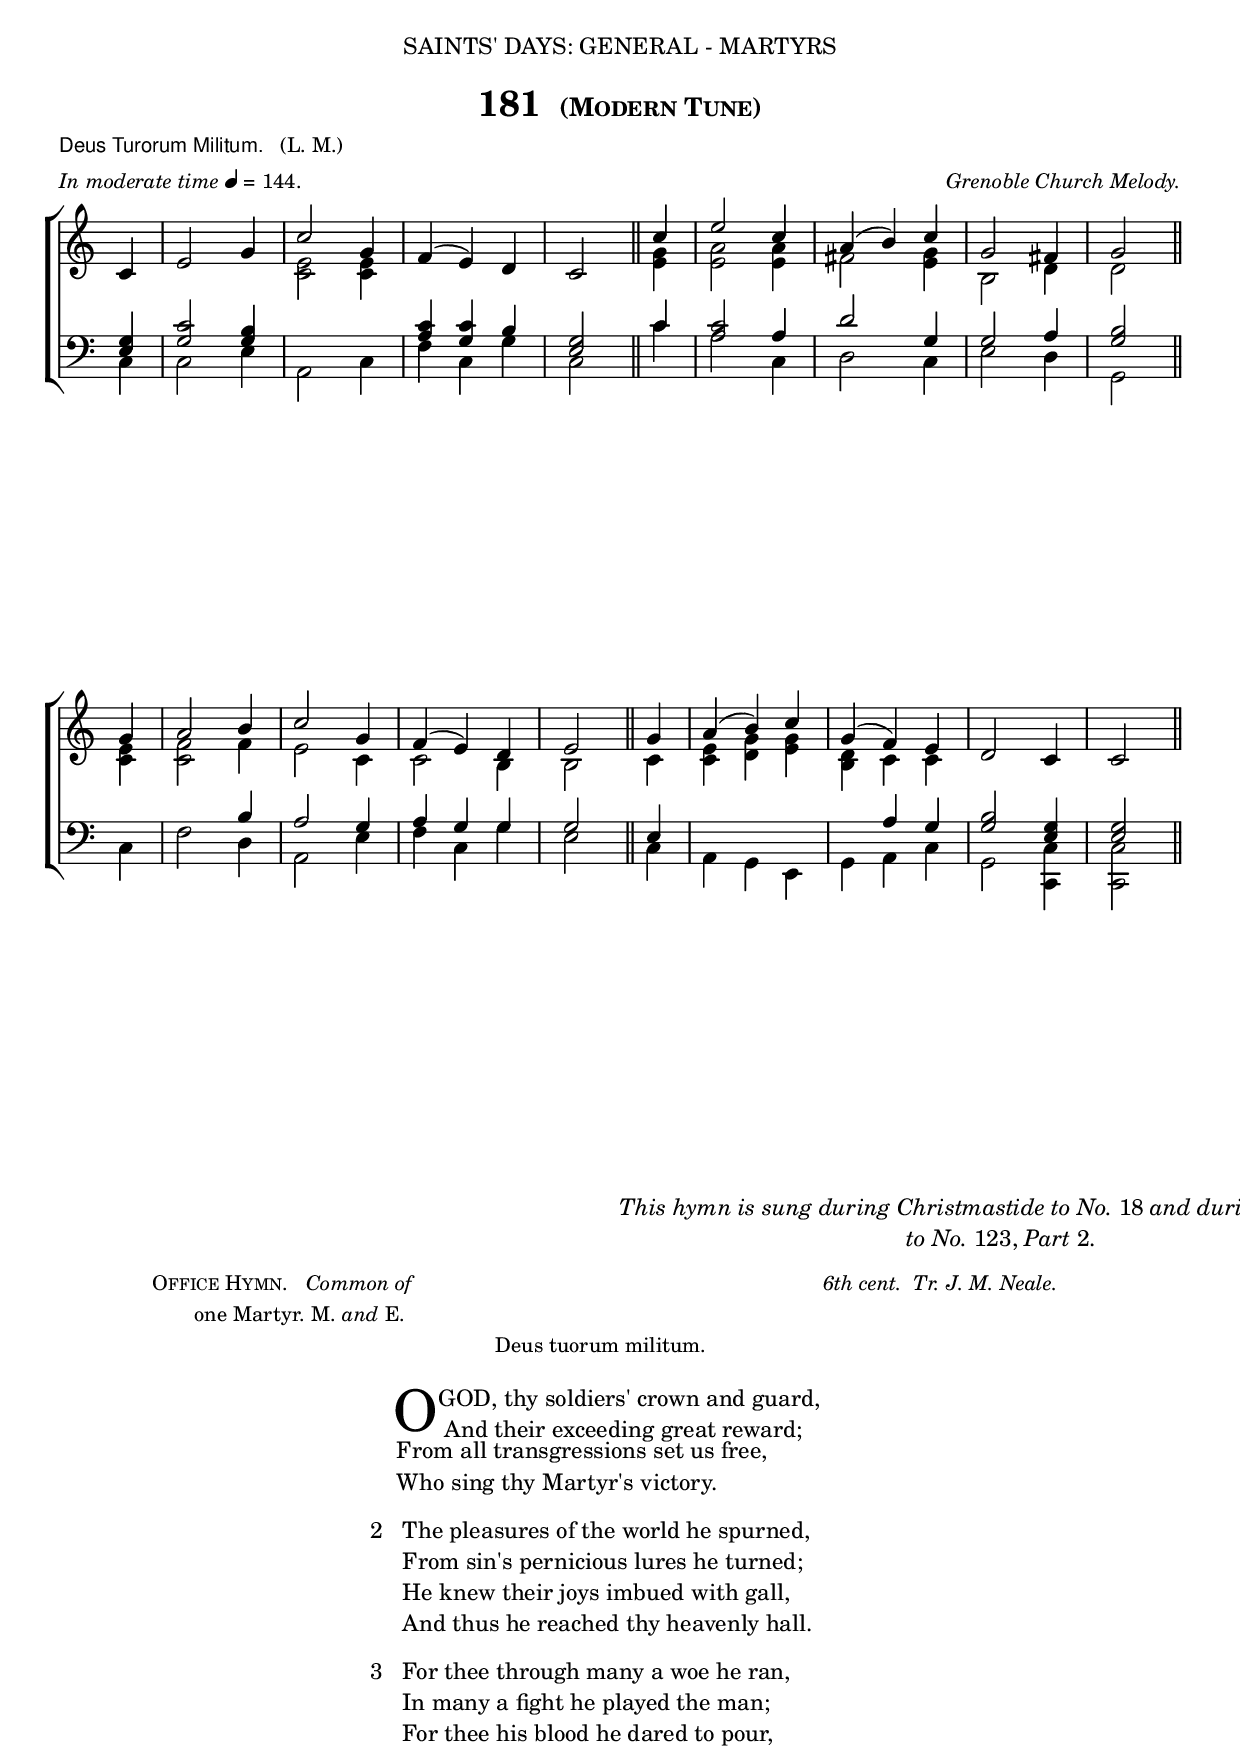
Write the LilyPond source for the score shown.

%%%% 293.png
%%%% Hymn 181 Modern tune. Deus Tuorum Militum.  O God, thy soldiers' crown and guard 
%%%% Rev 1.

\version "2.10"

\header {
	
  dedication = \markup { \center-align {  "SAINTS' DAYS: GENERAL - MARTYRS"
		\hspace #0.1 }}	

	title = \markup { "181 " \large \smallCaps "(Modern Tune)"}   
  
  poet = \markup { \small {  \line { \sans { "Deus Turorum Militum."} \hspace #1 \roman {"(L. M.)"}} }}
  
  meter = \markup { \small { \italic {In moderate time} \general-align #Y #DOWN \note #"4" #0.5 = 144.} }
  
  arranger = \markup { \small { \italic "Grenoble Church Melody." }}
  
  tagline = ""
}


%%% SATB voices

global = {
  \time 3/4
  \key c \major
  \set Staff.midiInstrument = "church organ"
}

soprano = \relative c' { 
\partial 4 c4 | e2 g4 | c2 g4 | f( e) d | c2 \bar "||" c'4 | e2 c4 | a( b) c | g2 fis4 | g2 \bar "||" \break

g4 | a2 b4 | c2 g4 | f( e) d | e2 \bar "||" g4 | a( b) c | g( f) e | d2 c4 | c2 \bar "||"
} 
   
alto = \relative c' {  
s4 | s2. | <c e>2 <c e>4 | s2. | s2 \bar "||" <e g>4 | <e a>2 <e a>4 | fis2 <e g>4 | b2 d4 | d2 \bar "||"

<c e>4 <c f>2 f4 | e2 c4 | c2 b4 | b2 \bar "||" c4 | <c e> <d g> <e g> | <b d> c c | s2. | s2 \bar "||"
}

tenor = \relative cis {\clef bass 
<e g>4 | <g c>2 <g b>4 | s2. | <a c>4 <g c> b | <e, g>2 \bar "||" c'4 | <a c>2 a4 | d2 g,4 | g2 a4 | <g b>2 \bar "||"

s4 | s2 b4 | a2 g4 | a g g | g2 \bar "||" e4 | s2. | s4 a4 g4 | <g b>2 <e g>4 | <e g>2 \bar "||"
}

bass = \relative cis {\clef bass 
c4 | c2 e4 | a,2 c4 | f c g' | c,2 \bar "||" c'4 | a2 c,4 | d2 c4 | e2 d4 | g,2 \bar "||"

c4 | f2 d4 | a2 e'4 | f c g' | e2 \bar "||" c4 | a g e | g a c | g2 <c, c'>4 | <c c'>2 \bar "||"
}

#(ly:set-option 'point-and-click #f)

\paper {
  #(set-paper-size "a4")
%  annotate-spacing = ##t
  print-page-number = ##f
  ragged-last-bottom = ##t
  ragged-bottom = ##f
}

\book{

%%% Score block	

\score{
\new ChoirStaff	
<<
	\context Staff = upper << 
	\context Voice = sopranos { \voiceOne \global \soprano }
	\context Voice = altos    { \voiceTwo \global \alto }
	                      >>
	\context Staff = lower <<
	\context Voice = tenors { \voiceOne \global \tenor }
	\context Voice = basses { \voiceTwo \global \bass }
			        >>
>>
\layout {
		indent=0
		\context { \Score \remove "Bar_number_engraver" }
		\context { \Staff \remove "Time_signature_engraver" }
		\context { \Score \remove "Mark_engraver"  }
                \context { \Staff \consists "Mark_engraver"  }
	} %% close layout

%%% Hymn Midi	

\midi { \context { \Score tempoWholesPerMinute = #(ly:make-moment 144 4)}} 
		
} %%% Score bracket


%%% Hymn note markup

\markup { \hspace #54 \center-align {
	\line { \italic "This hymn is sung during Christmastide to No." "18" \italic "and during Eastertide" }
	\line { \italic "to No." "123," \italic "Part" "2." }
}}	

\markup { "              " } %%% force blank space before start of lyrics

\markup { "              " } %%% force blank space before start of lyrics


%%% Lyric titles and attributions

\markup { \hspace #9 \small {  \column { \line {\smallCaps  "Office Hymn."  \italic "  Common of" \hspace #39 \italic "6th cent.  Tr. J. M. Neale." }    
	\line { \hspace #4  "one Martyr." "M." \italic "and" "E." } 
	\line { \hspace #33 "Deus tuorum militum." }
	\line { "          " }  %%% force blank space before lyric text
}}}



%%% Lyrics

\markup { \hspace #30 %%add space as necc. to center the column
          \column { %% super column of everything
	              \column { %%verse 1 is a column of 2 lines  
	                  \line { \hspace #2.2 \column { \lower #2.4 \fontsize #8 "O" }   %%Drop Cap goes here
				  \hspace #-1.2    %% adjust this if other letters are too far from Drop Cap
				  \column  { \raise #0.0 " GOD, thy soldiers' crown and guard,"
			                                 "  And their exceeding great reward;" } }          
	                  \line {  \hspace #2.5  %%adjust hspace until this line left edge is flush with Drop Cap
				   \lower  #1.56  %%adjust this until the line spacing looks right
				   \column {   
					   "From all transgressions set us free,"
					   "Who sing thy Martyr's victory."
					    "           " %%% adds vertical spacing between verses
			  		}}
		      } %%end verse 1
		           \line { "2  "
			   \column {	     
				  "The pleasures of the world he spurned,"
				  "From sin's pernicious lures he turned;"
				  "He knew their joys imbued with gall,"
				  "And thus he reached thy heavenly hall."

				  "           " %%% adds vertical spacing between verses
			}}
			   \line { "3  "
			   \column {	     
				  "For thee through many a woe he ran,"
				  "In many a fight he played the man;"
				  "For thee his blood he dared to pour,"
				  "And thence hath joy for evermore."

				  "           " %%% adds vertical spacing between verses
			}}
	  } %%% end super column
}



%%fake score block to occupy space and force a pagebreak.  Can't think of a better way of doing this.
\score{
	{s4 }
\header { breakbefore = ##f piece = ##f opus = ##f tagline = ##f }
\layout{	
	\context { \Staff
		\remove Time_signature_engraver
		\remove Key_engraver
		\remove Clef_engraver
		\remove Staff_symbol_engraver
}}}

%%% Second page
%%% Continuation of lyrics

\markup { \hspace #30 %%add space as necc. to center the column
          \column { %% super column of everything
		  	\hspace #1  % adds vertical spacing between verses  
			   \line { "4  "
			   \column {	     
				  "We therefore pray thee, full of love,"
				  "Regard us from thy throne above;"
				  "On this thy Martyr's triumph day,"
				  "Wash every stain of sin away."
				  "           " %%% adds vertical spacing between verses
			}} 
			\line { "5. "
				\column {	     
				  "O Christ, most loving King, to thee,"
				  "With God the Father, glory be;"
				  "Like glory, as is ever meet,"
				  "To God the holy Paraclete.     Amen."
     			}}

	  }
} %%% lyric markup bracket

       

%%% Amen score block
\score{
  \new ChoirStaff
   <<
        \context Staff = upper \with { fontSize = #-3  \override StaffSymbol #'staff-space = #(magstep -2) }  
	                      << 
	\context Voice = "sopranos" { \relative c' { \clef treble \global \voiceOne c2( d c b) c1  \bar "||" }}
	\context Voice = "altos"    { \relative c' {  \clef treble \global \voiceTwo s2 *6 \bar "||" }}
		>>
			      
	\context Lyrics \lyricsto "sopranos" { \override LyricText #'font-size = #-1 "A   -  -  -  -" men. }
	
	\context Staff = lower \with { fontSize = #-3  \override StaffSymbol #'staff-space = #(magstep -2) }  
	                       <<
	\context Voice = "tenors" { \relative c { \clef bass \global \voiceThree <e a>2 <f a> <e g> <d g> <e g>1 \bar "||" }}
	\context Voice = "basses" { \relative c { \clef bass \global \voiceFour  a2 d, e g c,1 \bar "||" }}
		        >> 
  >>			      
\header { breakbefore = ##f piece = " " opus = " " }
\layout { 
	\context { \Score timing = ##f }
	ragged-right = ##t
	indent = 15\cm
	\context { \Staff \remove Time_signature_engraver }

       }

\midi { \context { \Score tempoWholesPerMinute = #(ly:make-moment 144 4) }}  %%Amen midi       
       
} %%% end Amen score block


} %%% book bracket
